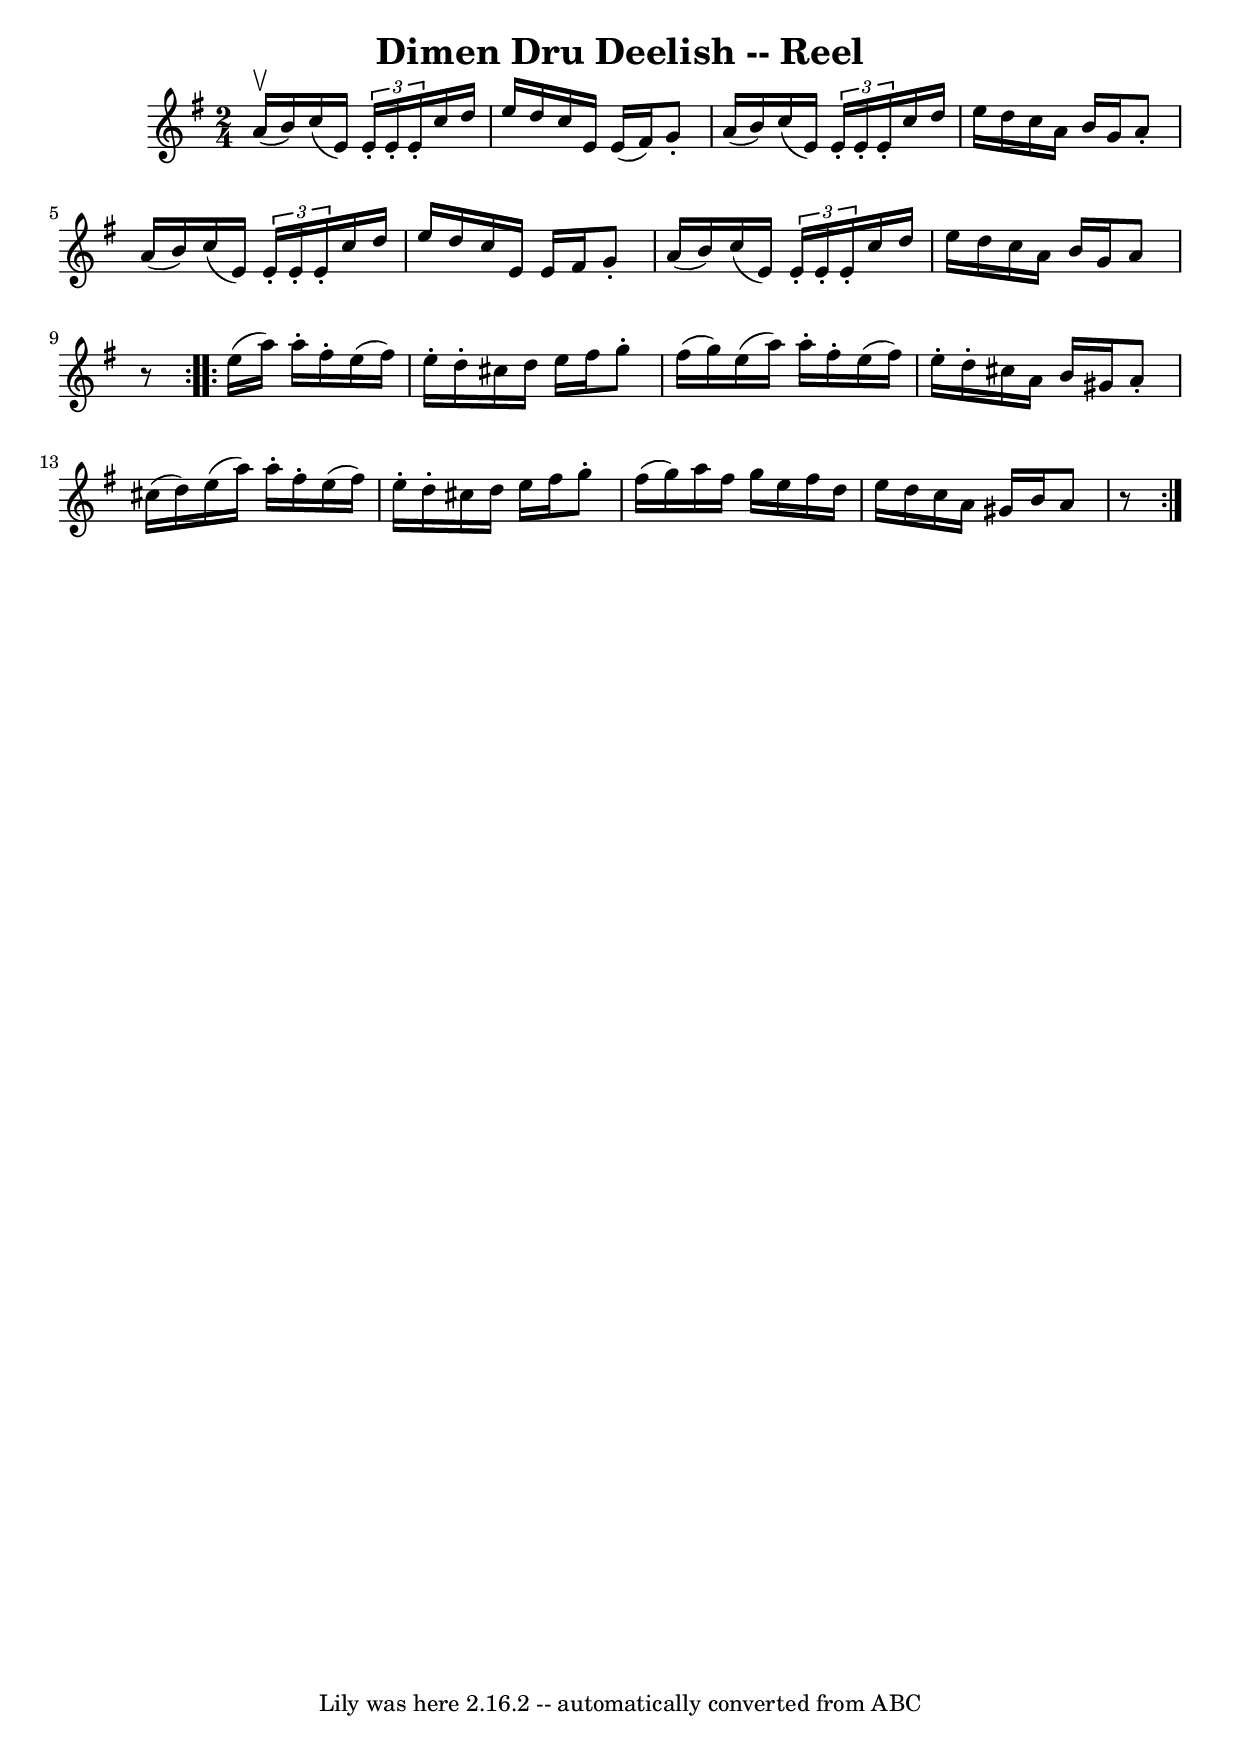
\version "2.16.2"
\include "Mammoth.ily"
\header {
  %% book = "Ryan's Mammoth Collection"
 crossRefNumber = "1"
 footnotes = "\\\\182\\\\The book has the triplets written as demisemiquavers."
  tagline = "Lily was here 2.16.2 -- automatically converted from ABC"
  title = "Dimen Dru Deelish -- Reel"

}
voicedefault =  {



  \repeat volta 2 {

    \time 2/4 
    \key a \dorian a'16^\upbow(b'16)  |
 c''16 (e'16 ) \times 2/3 { e'16-. e'16-. e'16-. 
		 } c''16 d''16 e''16 d''16     |
 c''16 e'16 e'16 (fs'16) g'8-. a'16 ( b'16)    |
 c''16 (e'16) \times 2/3 { e'16-. e'16-.   
			 e'16-.  			    } c''16 d''16 e''16 d''16     |
 c''16 a'16 b'16 g'16 a'8-. a'16 (b'16)    |
 c''16 (e'16) 
    \times 2/3 { e'16-. e'16-. e'16-.  	       } c''16 d''16 e''16 d''16   |
 c''16 e'16 e'16 fs'16 g'8-. a'16 (b'16)    |
 c''16 (e'16) \times 2/3 { e'16-. e'16-. e'16-. 
			    } c''16 d''16 e''16 d''16     |
 c''16 a'16 b'16 g'16    
 a'8    r8   
  } 
  \repeat volta 2 {
 e''16 (a''16) a''16-. fs''16-. e''16 (fs''16) e''16-. d''16-.    |
 cs''16 d''16 e''16 fs''16 g''8-. fs''16 (g''16)    |
 e''16 ( a''16) a''16-. fs''16-. e''16 (fs''16) e''16-. d''16-.   |
 cs''16 a'16 b'16 gs'16 a'8-. cs''16 (d''16)   |
 e''16 (a''16) a''16-. fs''16-. e''16 ( fs''16) e''16-. d''16-.    |
 cs''16 d''16 e''16 fs''16 g''8-. fs''16 (g''16)    |
 a''16 fs''16 g''16 e''16 fs''16 d''16 e''16 d''16     |
 c''16    
 a'16 gs'16 b'16 a'8    r8   
  }   

}

\score{
  <<

    \context Staff="default"
    {
      \voicedefault 
      
    }

  >>
  \layout {
    
  }
  \midi {
  }

}
